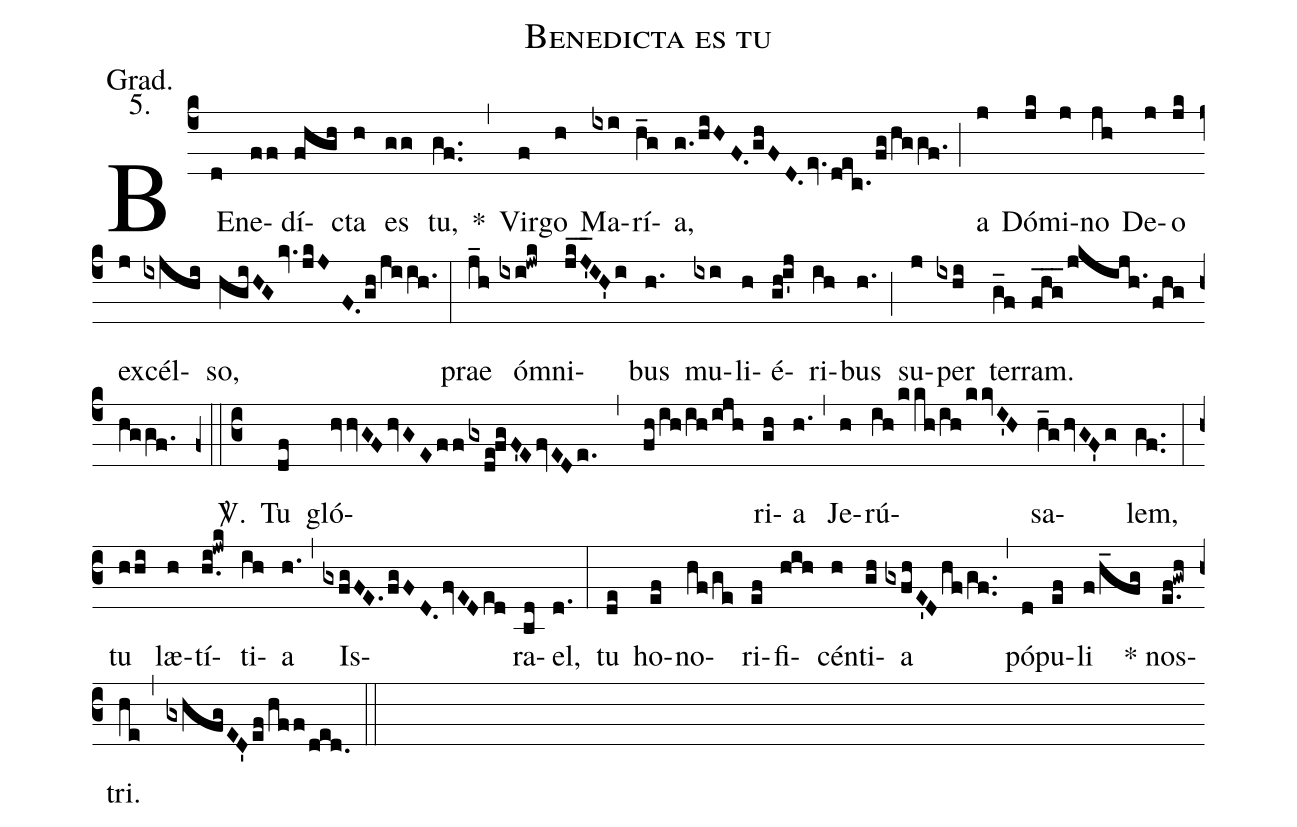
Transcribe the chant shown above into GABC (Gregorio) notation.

name:Benedicta es tu;
office-part:Graduale;
mode:5;
annotation: Grad.;
annotation: 5.;
%%
(c4) B{}E(d)ne(ff)dí(fhgh)cta(h) es(gg) tu,(gf..) *(,)
  Vir(f)go(h) Ma(ixi)rí(h_g)a,(g./hiHF.ghFD.ev.dec./fg/hg/gf.) (;)
  a(j) Dó(jk)mi(j)no(jh) De(j)o(jk) ex(j)cél(ixjhi)so,(hgiHGkv.jkJF.gh/ji/ih.) (:)
  prae(j_h) óm(ixi!jwk)ni(jk_J'_IH'i)bus(h.) mu(ixi)li(h)é(gh!i'j)ri(ih)bus(h.) (;)
  su(j)per(ixhi) ter(g_f)ram.(fhg___/jkijh./fhg/hggf.) (z0::c3)<sp>V/</sp>.()
Tu(df) gló(hvvGFhvGEffgxde!fgF'EfvEDe.,fh/ih/ih/ijh)ri(gh)a(h.) (,)
  Je(h)rú(ih/kkh/ih/kkvI'H)sa(h_ghvGF'g)lem,(gf..) (:)
  tu(hhi) læ(h)tí(h.i!jwk)ti(ih)a(h.) (,)
  Is(gxfgFE.fgFD.fvEDed)ra(bd)el,(d.) (:)
  tu(de) ho(ef)no(hf/ge)ri(ef)fi(hih)cén(h)ti(gh)a(gxfhE'Dhf/gf..) (,)
  pó(d)pu(ef)li(f/h_fg) * nos(e.f!gwh)tri.(he,gxhfgED'ef/hff/ded.) (::)
